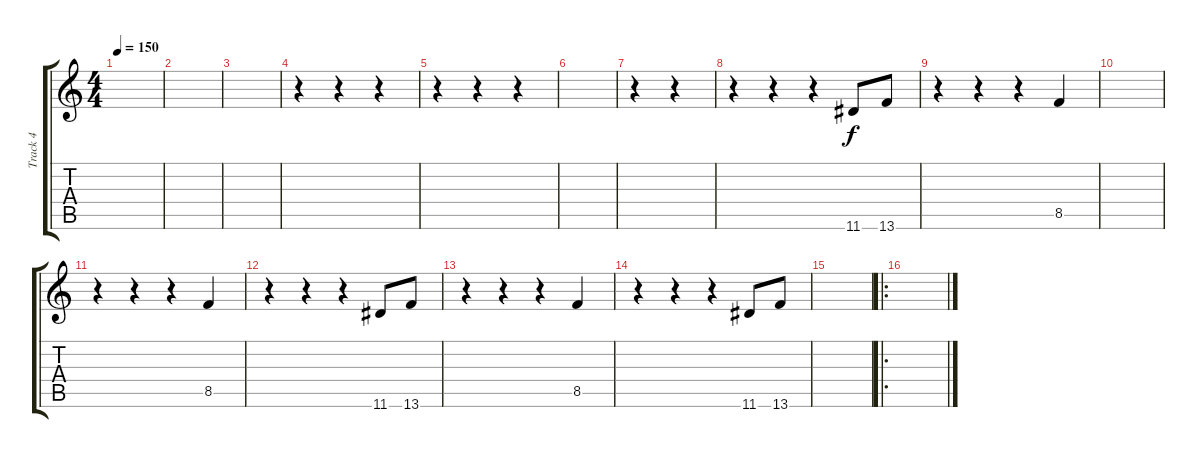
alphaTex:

\track ("Track 4" "Track 4") {instrument distortionguitar}
\staff {score tabs}
\tuning (E4 B3 G3 D3 A2 E2) {hide}
\ts (4 4)
\tempo 150
\clef g2
\ks c
|
|
|
r.4 r.4 r.4 |
r.4 r.4 r.4 |
|
r.4 r.4 |
r.4 r.4 r.4 11.6.8 13.6.8 |
r.4 r.4 r.4 8.5.4 |
|
r.4 r.4 r.4 8.5.4 |
r.4 r.4 r.4 11.6.8 13.6.8 |
r.4 r.4 r.4 8.5.4 |
r.4 r.4 r.4 11.6.8 13.6.8 |
|
\ro
